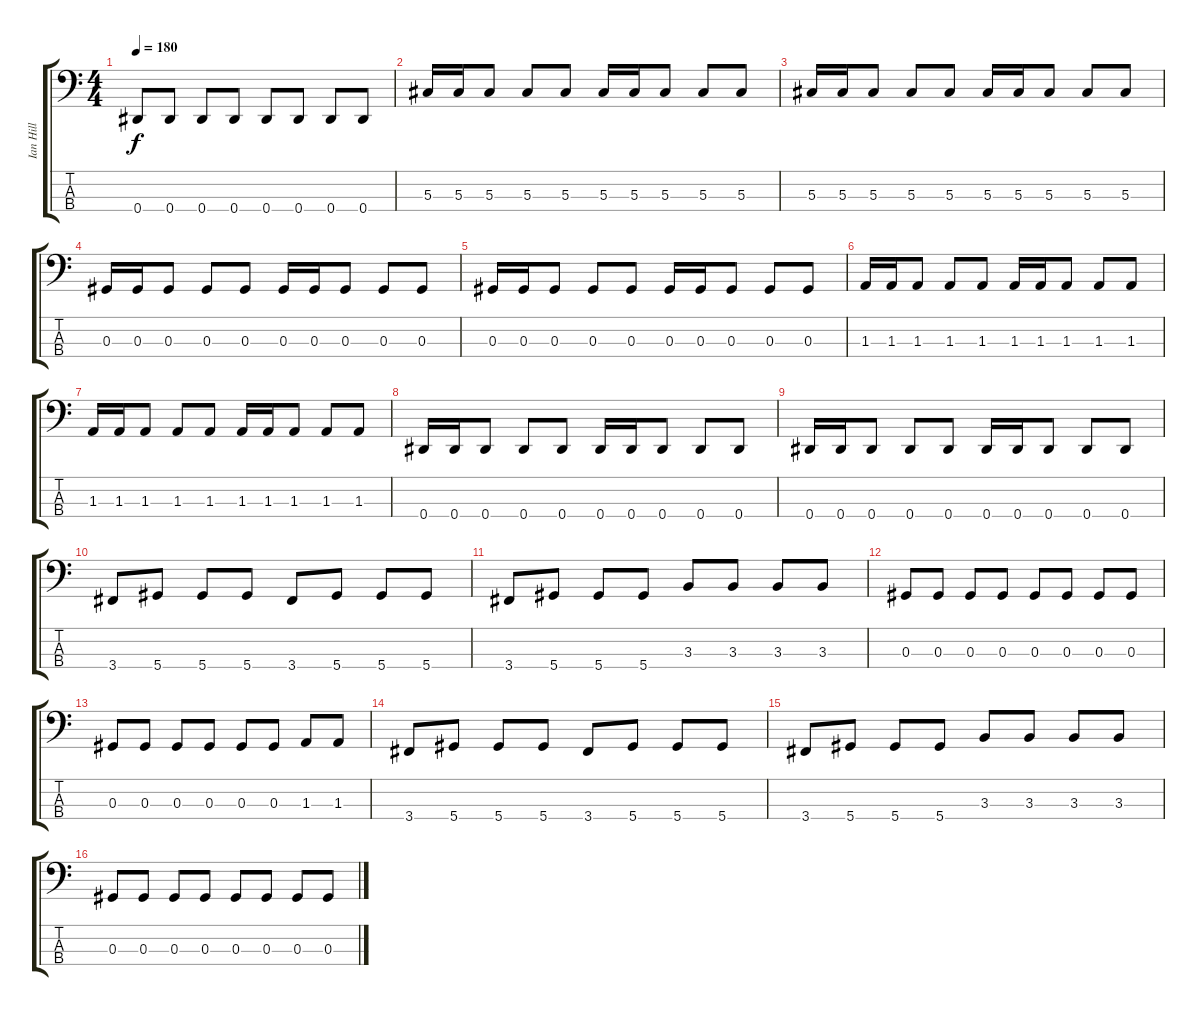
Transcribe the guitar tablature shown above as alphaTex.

\track ("Ian Hill" "Ian Hill") {instrument electricbasspick}
\staff {score tabs}
\tuning (Gb2 Eb2 Ab1 Eb1) {hide}
\ts (4 4)
\tempo 180
\clef f4
\ks c
0.4.8{dy f} 0.4.8 0.4.8 0.4.8 0.4.8 0.4.8 0.4.8 0.4.8 |
5.3.16 5.3.16 5.3.8 5.3.8 5.3.8 5.3.16 5.3.16 5.3.8 5.3.8 5.3.8 |
5.3.16 5.3.16 5.3.8 5.3.8 5.3.8 5.3.16 5.3.16 5.3.8 5.3.8 5.3.8 |
0.3.16 0.3.16 0.3.8 0.3.8 0.3.8 0.3.16 0.3.16 0.3.8 0.3.8 0.3.8 |
0.3.16 0.3.16 0.3.8 0.3.8 0.3.8 0.3.16 0.3.16 0.3.8 0.3.8 0.3.8 |
1.3.16 1.3.16 1.3.8 1.3.8 1.3.8 1.3.16 1.3.16 1.3.8 1.3.8 1.3.8 |
1.3.16 1.3.16 1.3.8 1.3.8 1.3.8 1.3.16 1.3.16 1.3.8 1.3.8 1.3.8 |
0.4.16 0.4.16 0.4.8 0.4.8 0.4.8 0.4.16 0.4.16 0.4.8 0.4.8 0.4.8 |
0.4.16 0.4.16 0.4.8 0.4.8 0.4.8 0.4.16 0.4.16 0.4.8 0.4.8 0.4.8 |
3.4.8 5.4.8 5.4.8 5.4.8 3.4.8 5.4.8 5.4.8 5.4.8 |
3.4.8 5.4.8 5.4.8 5.4.8 3.3.8 3.3.8 3.3.8 3.3.8 |
0.3.8 0.3.8 0.3.8 0.3.8 0.3.8 0.3.8 0.3.8 0.3.8 |
0.3.8 0.3.8 0.3.8 0.3.8 0.3.8 0.3.8 1.3.8 1.3.8 |
3.4.8 5.4.8 5.4.8 5.4.8 3.4.8 5.4.8 5.4.8 5.4.8 |
3.4.8 5.4.8 5.4.8 5.4.8 3.3.8 3.3.8 3.3.8 3.3.8 |
0.3.8 0.3.8 0.3.8 0.3.8 0.3.8 0.3.8 0.3.8 0.3.8
